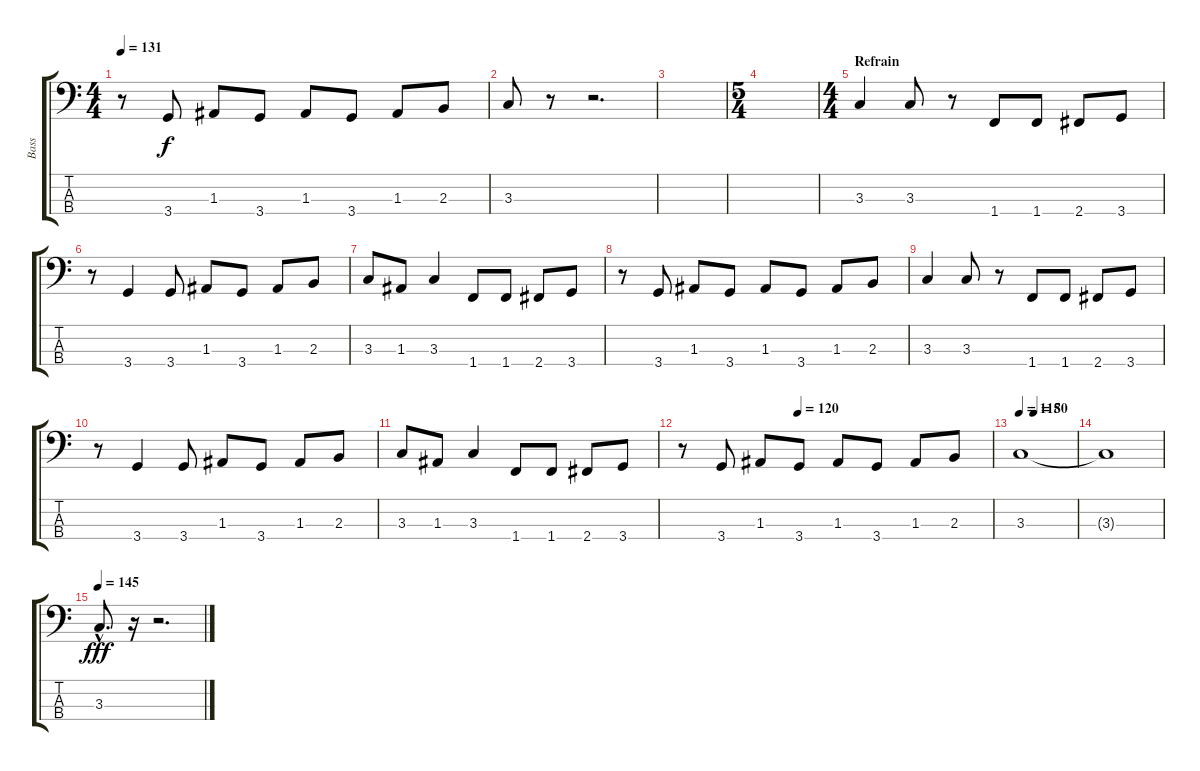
\track ("Bass" "Bass") {instrument electricbassfinger}
\staff {score tabs}
\tuning (G2 D2 A1 E1) {hide}
\ts (4 4)
\tempo 131
\clef f4
\ks c
r.8{dy f} 3.4.8 1.3.8 3.4.8 1.3.8 3.4.8 1.3.8 2.3.8 |
3.3.8 r.8 r.2{d} |
|
\ts (5 4)
|
\ts (4 4)
\section ("" "Refrain")
3.3.4 3.3.8 r.8 1.4.8 1.4.8 2.4.8 3.4.8 |
r.8 3.4.4 3.4.8 1.3.8 3.4.8 1.3.8 2.3.8 |
3.3.8 1.3.8 3.3.4 1.4.8 1.4.8 2.4.8 3.4.8 |
r.8 3.4.8 1.3.8 3.4.8 1.3.8 3.4.8 1.3.8 2.3.8 |
3.3.4 3.3.8 r.8 1.4.8 1.4.8 2.4.8 3.4.8 |
r.8 3.4.4 3.4.8 1.3.8 3.4.8 1.3.8 2.3.8 |
3.3.8 1.3.8 3.3.4 1.4.8 1.4.8 2.4.8 3.4.8 |
\tempo (120 0.375)
r.8 3.4.8 1.3.8 3.4.8 1.3.8 3.4.8 1.3.8 2.3.8 |
\tempo 115
\tempo (80 0.25)
3.3.1 |
3.3{t}.1 |
\tempo 145
3.3{hac}.8{d dy fff} r.16 r.2{d}
